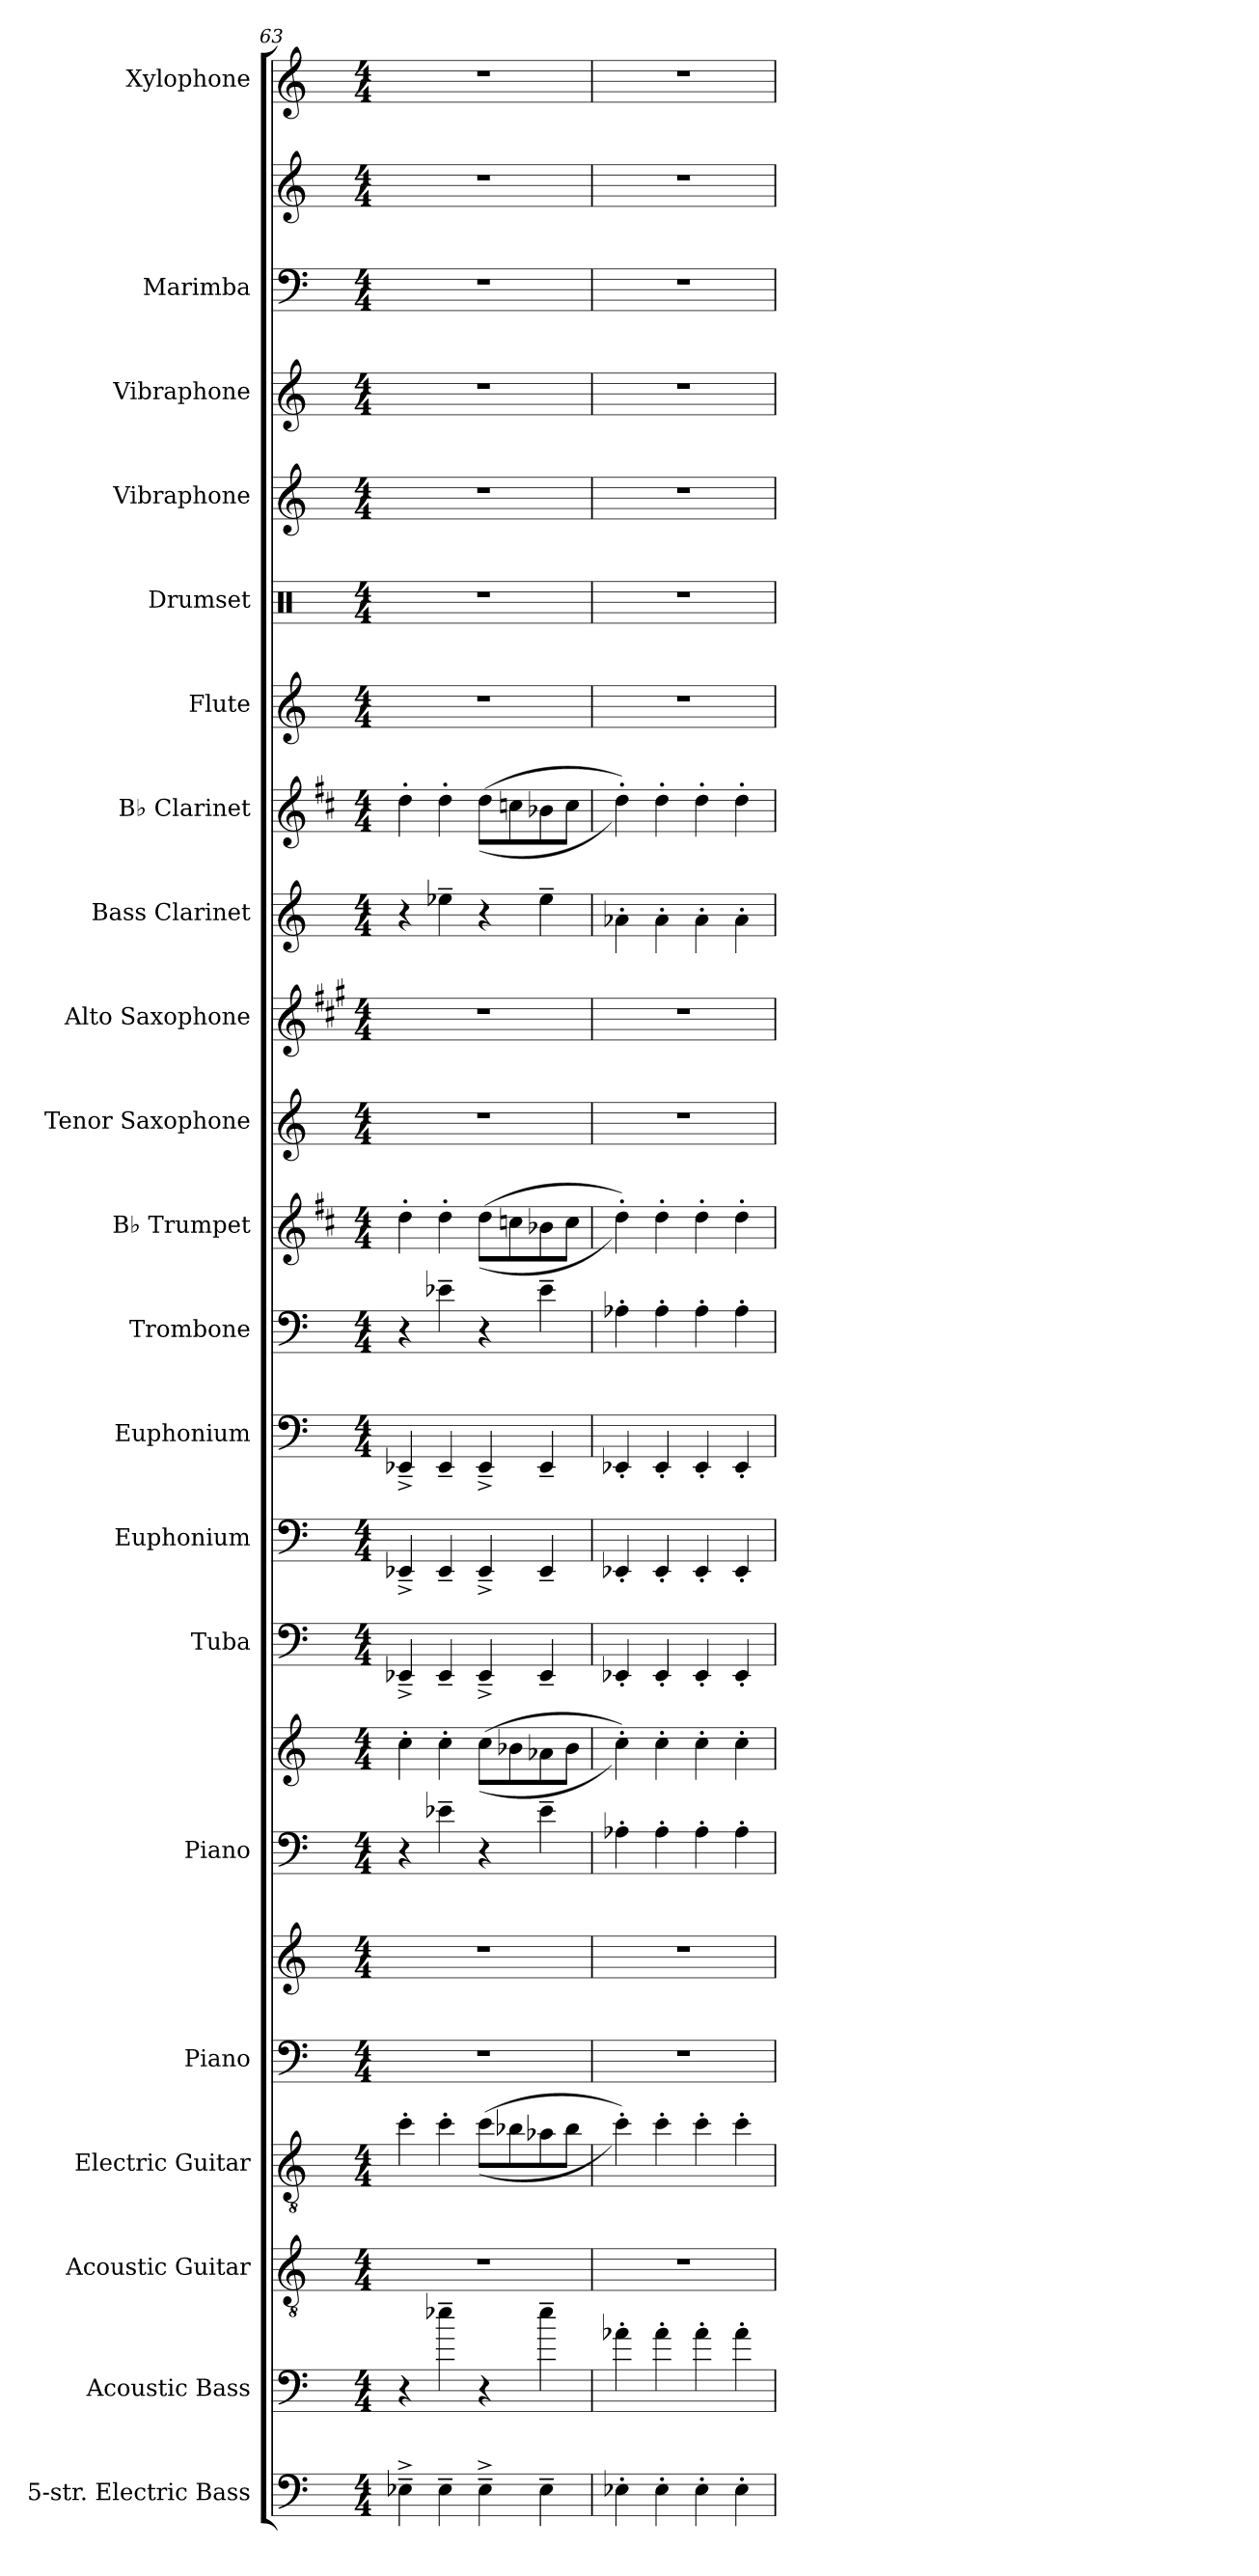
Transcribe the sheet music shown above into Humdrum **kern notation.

**kern	**kern	**kern	**kern	**kern	**kern	**kern	**kern	**kern	**kern	**kern	**kern	**kern	**kern	**kern	**kern	**kern	**kern	**kern	**kern	**kern	**kern	**kern	**kern
*part21	*part20	*part19	*part18	*part17	*part17	*part16	*part16	*part15	*part14	*part13	*part12	*part11	*part10	*part9	*part8	*part7	*part6	*part5	*part4	*part3	*part2	*part2	*part1
*staff24	*staff23	*staff22	*staff21	*staff20	*staff19	*staff18	*staff17	*staff16	*staff15	*staff14	*staff13	*staff12	*staff11	*staff10	*staff9	*staff8	*staff7	*staff6	*staff5	*staff4	*staff3	*staff2	*staff1
*I"5-str. Electric Bass	*I"Acoustic Bass	*I"Acoustic Guitar	*I"Electric Guitar	*I"Piano	*	*I"Piano	*	*I"Tuba	*I"Euphonium	*I"Euphonium	*I"Trombone	*I"B♭ Trumpet	*I"Tenor Saxophone	*I"Alto Saxophone	*I"Bass Clarinet	*I"B♭ Clarinet	*I"Flute	*I"Drumset	*I"Vibraphone	*I"Vibraphone	*I"Marimba	*	*I"Xylophone
*I'El. B.	*I'Bass	*I'Guit.	*I'El. Guit.	*I'Pno.	*	*I'Pno.	*	*I'Tba.	*I'Euph.	*I'Euph.	*I'Tbn.	*I'B♭ Tpt.	*I'T. Sax.	*I'A. Sax.	*I'B. Cl.	*I'B♭ Cl.	*I'Fl.	*I'Drs.	*I'Vib.	*I'Vib.	*I'Mrm.	*	*I'Xyl.
*clefF4	*clefF4	*clefGv2	*clefGv2	*clefF4	*clefG2	*clefF4	*clefG2	*clefF4	*clefF4	*clefF4	*clefF4	*clefG2	*clefG2	*clefG2	*clefG2	*clefG2	*clefG2	*clefX	*clefG2	*clefG2	*clefF4	*clefG2	*clefG2
*ITrd7c12	*ITrd7c12	*	*	*	*	*	*	*	*	*	*	*ITrd1c2	*ITrd8c14	*ITrd5c9	*ITrd8c14	*ITrd1c2	*	*	*	*	*	*	*ITrd-7c-12
*k[]	*k[]	*k[]	*k[]	*k[]	*k[]	*k[]	*k[]	*k[]	*k[]	*k[]	*k[]	*k[]	*k[]	*k[]	*k[]	*k[]	*k[]	*k[]	*k[]	*k[]	*k[]	*k[]	*k[]
*M4/4	*M4/4	*M4/4	*M4/4	*M4/4	*M4/4	*M4/4	*M4/4	*M4/4	*M4/4	*M4/4	*M4/4	*M4/4	*M4/4	*M4/4	*M4/4	*M4/4	*M4/4	*M4/4	*M4/4	*M4/4	*M4/4	*M4/4	*M4/4
=63	=63	=63	=63	=63	=63	=63	=63	=63	=63	=63	=63	=63	=63	=63	=63	=63	=63	=63	=63	=63	=63	=63	=63
4EE-X~^\	4r	1r	4cc'\	1r	1r	4r	4cc'\	4EE-X~^/	4EE-X~^/	4EE-X~^/	4r	4cc'\	1r	1r	4r	4cc'\	1r	1r	1r	1r	1r	1r	1r
4EE-~\	4e-X~\	.	4cc'\	.	.	4e-X~\	4cc'\	4EE-~/	4EE-~/	4EE-~/	4e-X~\	4cc'\	.	.	4e-X~\	4cc'\	.	.	.	.	.	.	.
4EE-~^\	4r	.	((8cc\L	.	.	4r	((8cc\L	4EE-~^/	4EE-~^/	4EE-~^/	4r	((8cc\L	.	.	4r	((8cc\L	.	.	.	.	.	.	.
.	.	.	8b-X\	.	.	.	8b-X\	.	.	.	.	8b-X\	.	.	.	8b-X\	.	.	.	.	.	.	.
4EE-~\	4e-~\	.	8a-X\	.	.	4e-~\	8a-X\	4EE-~/	4EE-~/	4EE-~/	4e-~\	8a-X\	.	.	4e-~\	8a-X\	.	.	.	.	.	.	.
.	.	.	8b-\J	.	.	.	8b-\J	.	.	.	.	8b-\J	.	.	.	8b-\J	.	.	.	.	.	.	.
=64	=64	=64	=64	=64	=64	=64	=64	=64	=64	=64	=64	=64	=64	=64	=64	=64	=64	=64	=64	=64	=64	=64	=64
4EE-X'\	4A-X'\	1r	4cc'\))	1r	1r	4A-X'\	4cc'\))	4EE-X'/	4EE-X'/	4EE-X'/	4A-X'\	4cc'\))	1r	1r	4A-X'\	4cc'\))	1r	1r	1r	1r	1r	1r	1r
4EE-'\	4A-'\	.	4cc'\	.	.	4A-'\	4cc'\	4EE-'/	4EE-'/	4EE-'/	4A-'\	4cc'\	.	.	4A-'\	4cc'\	.	.	.	.	.	.	.
4EE-'\	4A-'\	.	4cc'\	.	.	4A-'\	4cc'\	4EE-'/	4EE-'/	4EE-'/	4A-'\	4cc'\	.	.	4A-'\	4cc'\	.	.	.	.	.	.	.
4EE-'\	4A-'\	.	4cc'\	.	.	4A-'\	4cc'\	4EE-'/	4EE-'/	4EE-'/	4A-'\	4cc'\	.	.	4A-'\	4cc'\	.	.	.	.	.	.	.
=	=	=	=	=	=	=	=	=	=	=	=	=	=	=	=	=	=	=	=	=	=	=	=
*-	*-	*-	*-	*-	*-	*-	*-	*-	*-	*-	*-	*-	*-	*-	*-	*-	*-	*-	*-	*-	*-	*-	*-
